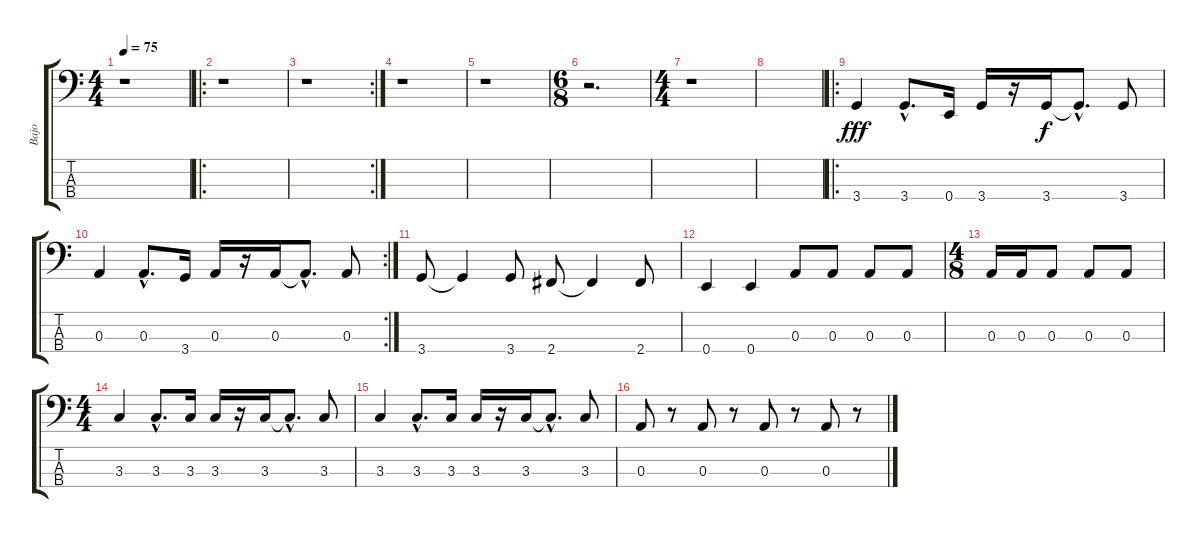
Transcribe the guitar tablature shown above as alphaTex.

\track ("Bajo" "Bajo") {instrument electricbassfinger}
\staff {score tabs}
\tuning (G2 D2 A1 E1) {hide}
\ts (4 4)
\tempo 75
\clef f4
\ks c
r.1{dy fff instrument electricbassfinger} |
\ro
r.1 |
\rc 2
r.1 |
r.1 |
r.1 |
\ts (6 8)
r.2{d} |
\ts (4 4)
r.1 |
|
\ro
3.4.4 3.4{hac}.8{d} 0.4.16 3.4.16 r.16 3.4.16{dy f} 3.4{hac t}.8{d} 3.4.8 |
\rc 2
0.3.4 0.3{hac}.8{d} 3.4.16 0.3.16 r.16 0.3.16 0.3{hac t}.8{d} 0.3.8 |
3.4.8 3.4{t}.4 3.4.8 2.4.8 2.4{t}.4 2.4.8 |
0.4.4 0.4.4 0.3.8 0.3.8 0.3.8 0.3.8 |
\ts (4 8)
0.3.16 0.3.16 0.3.8 0.3.8 0.3.8 |
\ts (4 4)
3.3.4 3.3{hac}.8{d} 3.3.16 3.3.16 r.16 3.3.16 3.3{hac t}.8{d} 3.3.8 |
3.3.4 3.3{hac}.8{d} 3.3.16 3.3.16 r.16 3.3.16 3.3{hac t}.8{d} 3.3.8 |
0.3.8 r.8 0.3.8 r.8 0.3.8 r.8 0.3.8 r.8
